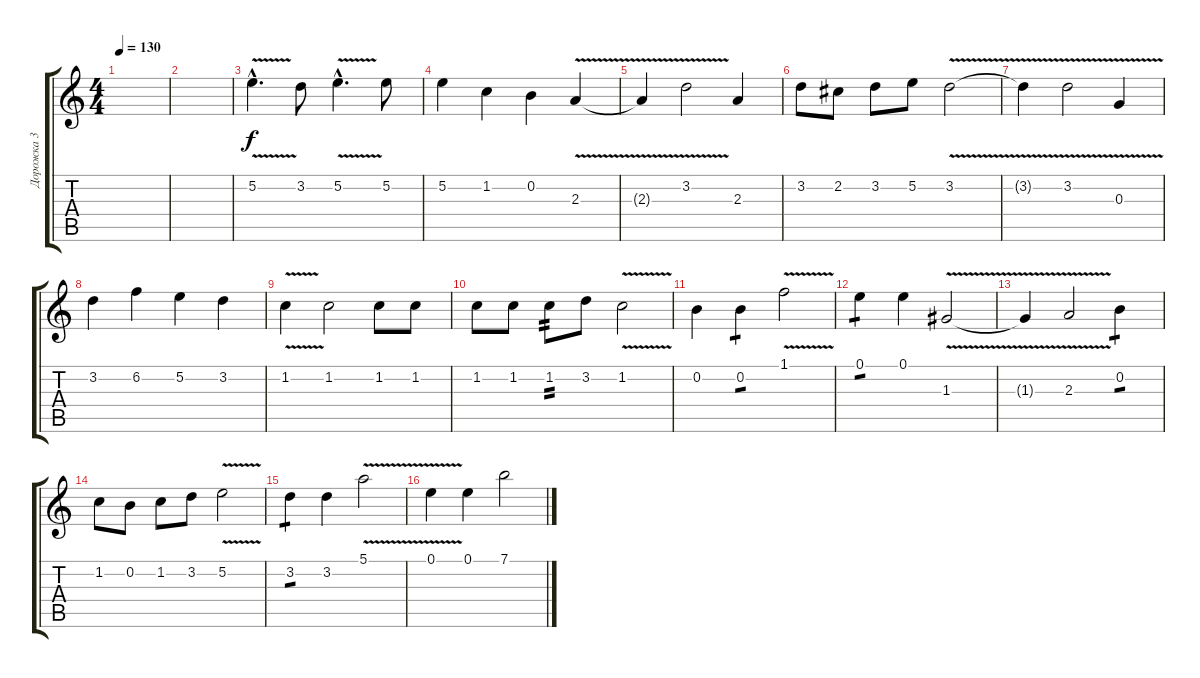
\track ("Дорожка 3" "Дорожка 3") {instrument acousticguitarsteel}
\staff {score tabs}
\tuning (E4 B3 G3 D3 A2 E2) {hide}
\ts (4 4)
\tempo 130
\clef g2
\ks c
|
|
5.2{v hac}.4{d} 3.2.8 5.2{v hac}.4{d} 5.2.8 |
5.2.4 1.2.4 0.2.4 2.3{v}.4 |
2.3{t}.4 3.2{v}.2 2.3.4 |
3.2.8 2.2.8 3.2.8 5.2.8 3.2{v}.2 |
3.2{t}.4 3.2{v}.2 0.3{v}.4 |
3.2.4 6.2.4 5.2.4 3.2.4 |
1.2{v}.4 1.2.2 1.2.8 1.2.8 |
1.2.8 1.2.8 1.2.8{tp 2} 3.2.8 1.2{v}.2 |
0.2.4 0.2.4{tp 1} 1.1{v}.2 |
0.1.4{tp 1} 0.1.4 1.3{v}.2 |
1.3{t}.4 2.3{v}.2 0.2.4{tp 1} |
1.2.8 0.2.8 1.2.8 3.2.8 5.2{v}.2 |
3.2.4{tp 1} 3.2.4 5.1{v}.2 |
0.1{v}.4 0.1.4 7.1.2
